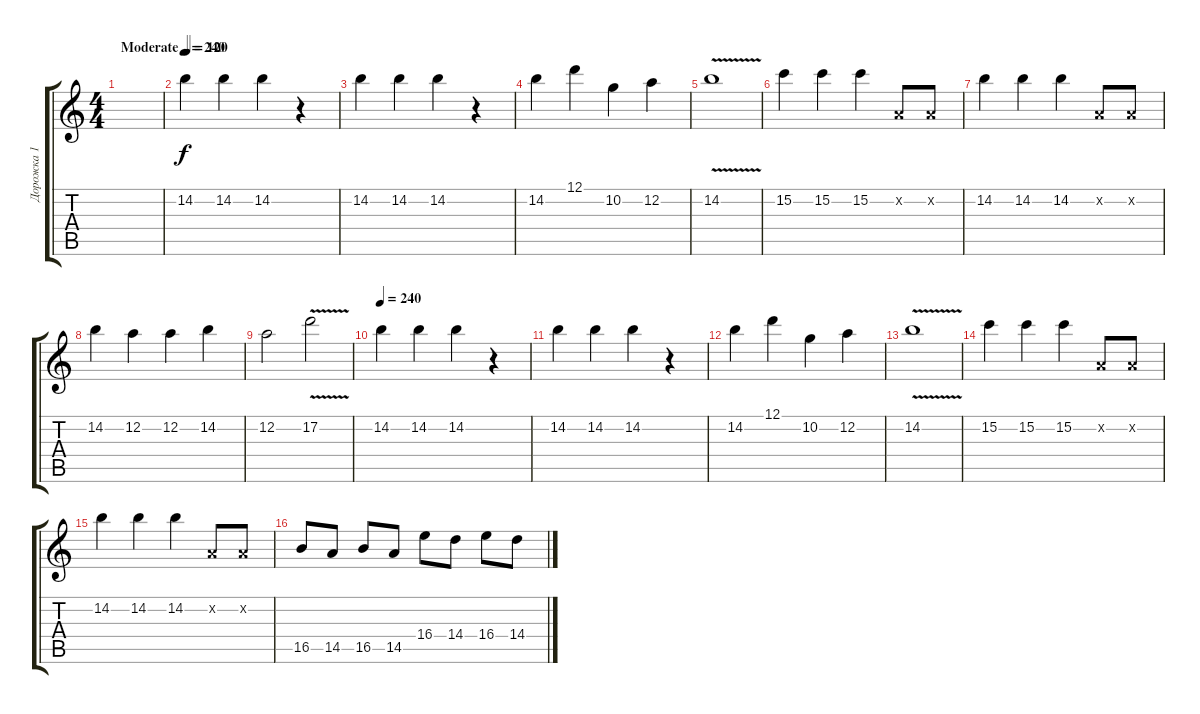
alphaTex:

\track ("Дорожка 1" "Дорожка 1") {instrument distortionguitar}
\staff {score tabs}
\tuning (D4 A3 F3 C3 G2 D2) {hide}
\ts (4 4)
\tempo (120 "Moderate")
\clef g2
\ks c
|
\tempo 240
14.2.4 14.2.4 14.2.4 r.4 |
14.2.4 14.2.4 14.2.4 r.4 |
14.2.4 12.1.4 10.2.4 12.2.4 |
14.2{v}.1 |
15.2.4 15.2.4 15.2.4 0.2{x}.8 0.2{x}.8 |
14.2.4 14.2.4 14.2.4 0.2{x}.8 0.2{x}.8 |
14.2.4 12.2.4 12.2.4 14.2.4 |
12.2.2 17.2{v}.2 |
\tempo 240
14.2.4 14.2.4 14.2.4 r.4 |
14.2.4 14.2.4 14.2.4 r.4 |
14.2.4 12.1.4 10.2.4 12.2.4 |
14.2{v}.1 |
15.2.4 15.2.4 15.2.4 0.2{x}.8 0.2{x}.8 |
14.2.4 14.2.4 14.2.4 0.2{x}.8 0.2{x}.8 |
16.5.8 14.5.8 16.5.8 14.5.8 16.4.8 14.4.8 16.4.8 14.4.8
